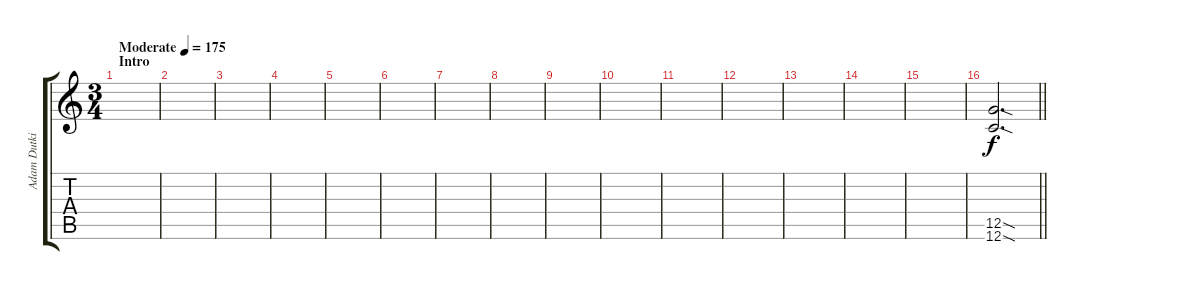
\track ("Adam Dutkiewicz" "Adam Dutki") {instrument distortionguitar}
\staff {score tabs}
\tuning (D4 A3 F3 C3 G2 C2) {hide}
\ts (3 4)
\section ("" "Intro")
\tempo (175 "Moderate")
\clef g2
\ks c
|
|
|
|
|
|
|
|
|
|
|
|
|
|
|
\barLineRight lightlight
(12.5{sod} 12.6{sod}).2{d}
